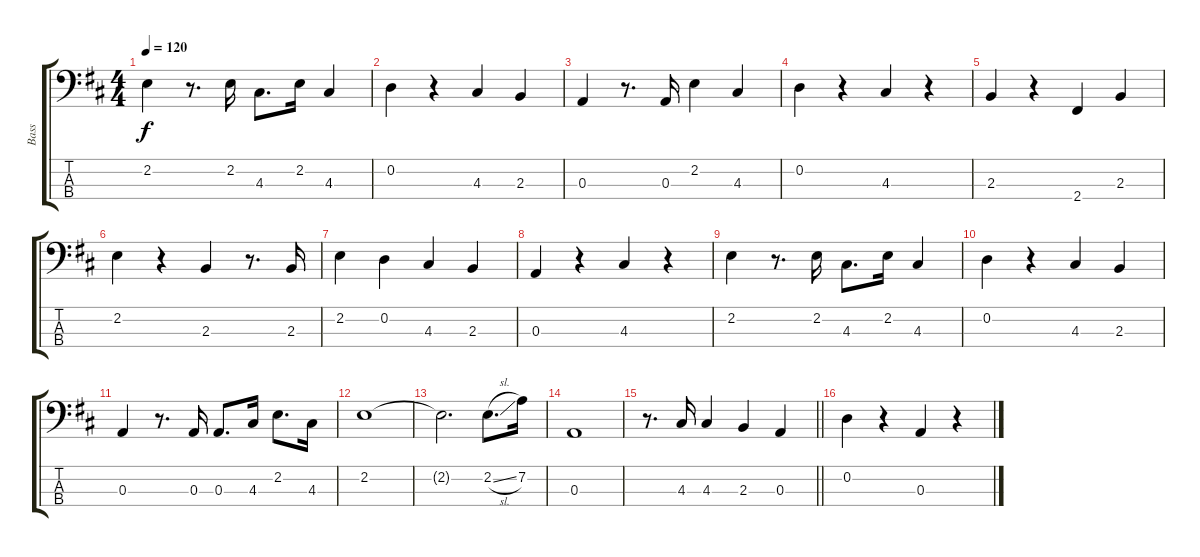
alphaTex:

\track ("Bass" "Bass") {instrument electricbassfinger}
\staff {score tabs}
\tuning (G2 D2 A1 E1) {hide}
\ts (4 4)
\tempo 120
\clef f4
\ks d
2.2.4{dy f} r.8{d} 2.2.16 4.3.8{d} 2.2.16 4.3.4 |
0.2.4 r.4 4.3.4 2.3.4 |
0.3.4 r.8{d} 0.3.16 2.2.4 4.3.4 |
0.2.4 r.4 4.3.4 r.4 |
2.3.4 r.4 2.4.4 2.3.4 |
2.2.4 r.4 2.3.4 r.8{d} 2.3.16 |
2.2.4 0.2.4 4.3.4 2.3.4 |
0.3.4 r.4 4.3.4 r.4 |
2.2.4 r.8{d} 2.2.16 4.3.8{d} 2.2.16 4.3.4 |
0.2.4 r.4 4.3.4 2.3.4 |
0.3.4 r.8{d} 0.3.16 0.3.8{d} 4.3.16 2.2.8{d} 4.3.16 |
2.2.1 |
2.2{t}.2{d} 2.2{sl}.8{d} 7.2.16 |
0.3.1 |
\barLineRight lightlight
r.8{d} 4.3.16 4.3.4 2.3.4 0.3.4 |
0.2.4 r.4 0.3.4 r.4
